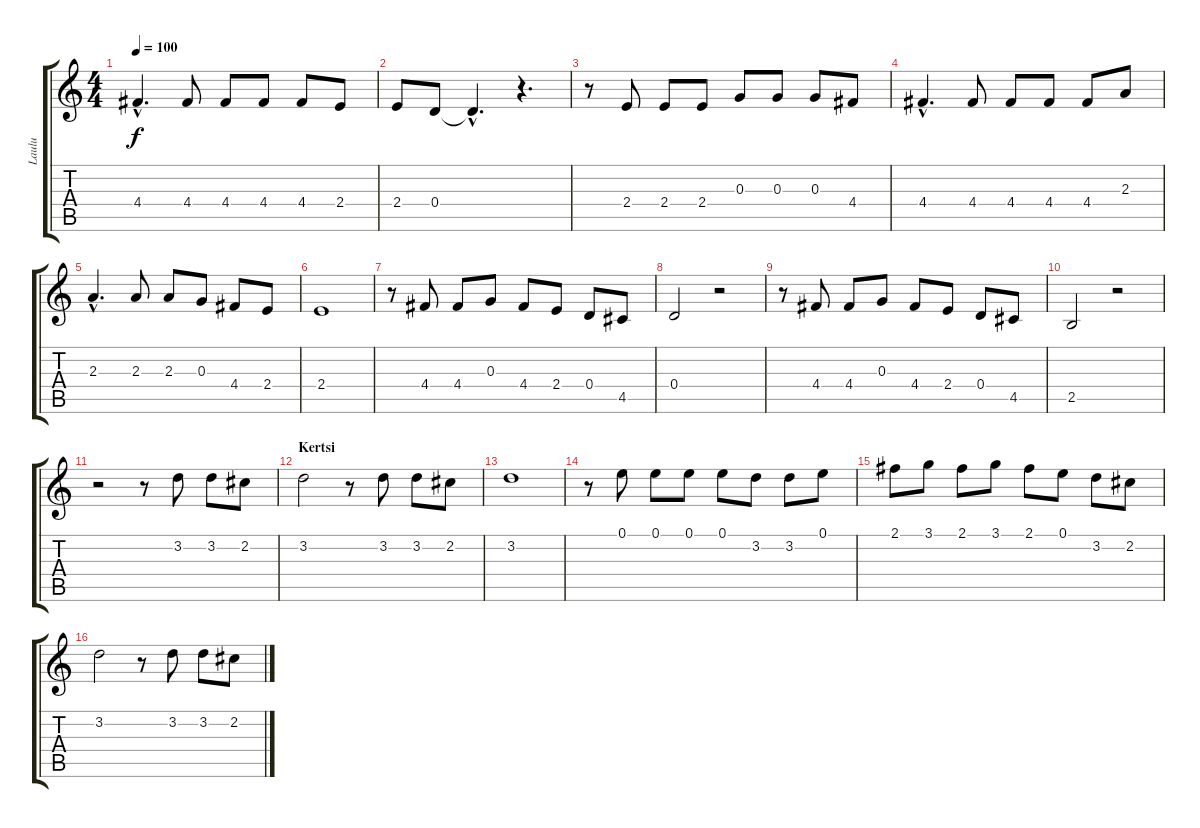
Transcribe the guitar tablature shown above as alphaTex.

\track ("Laulu" "Laulu") {instrument acousticguitarsteel}
\staff {score tabs}
\tuning (E4 B3 G3 D3 A2 E2) {hide}
\ts (4 4)
\tempo 100
\clef g2
\ks c
4.4{hac}.4{d dy f} 4.4.8 4.4.8 4.4.8 4.4.8 2.4.8 |
2.4.8 0.4.8 0.4{hac t}.4{d} r.4{d} |
r.8 2.4.8 2.4.8 2.4.8 0.3.8 0.3.8 0.3.8 4.4.8 |
4.4{hac}.4{d} 4.4.8 4.4.8 4.4.8 4.4.8 2.3.8 |
2.3{hac}.4{d} 2.3.8 2.3.8 0.3.8 4.4.8 2.4.8 |
2.4.1 |
r.8 4.4.8 4.4.8 0.3.8 4.4.8 2.4.8 0.4.8 4.5.8 |
0.4.2 r.2 |
r.8 4.4.8 4.4.8 0.3.8 4.4.8 2.4.8 0.4.8 4.5.8 |
2.5.2 r.2 |
r.2 r.8 3.2.8 3.2.8 2.2.8 |
\section ("" "Kertsi")
3.2.2 r.8 3.2.8 3.2.8 2.2.8 |
3.2.1 |
r.8 0.1.8 0.1.8 0.1.8 0.1.8 3.2.8 3.2.8 0.1.8 |
2.1.8 3.1.8 2.1.8 3.1.8 2.1.8 0.1.8 3.2.8 2.2.8 |
3.2.2 r.8 3.2.8 3.2.8 2.2.8
